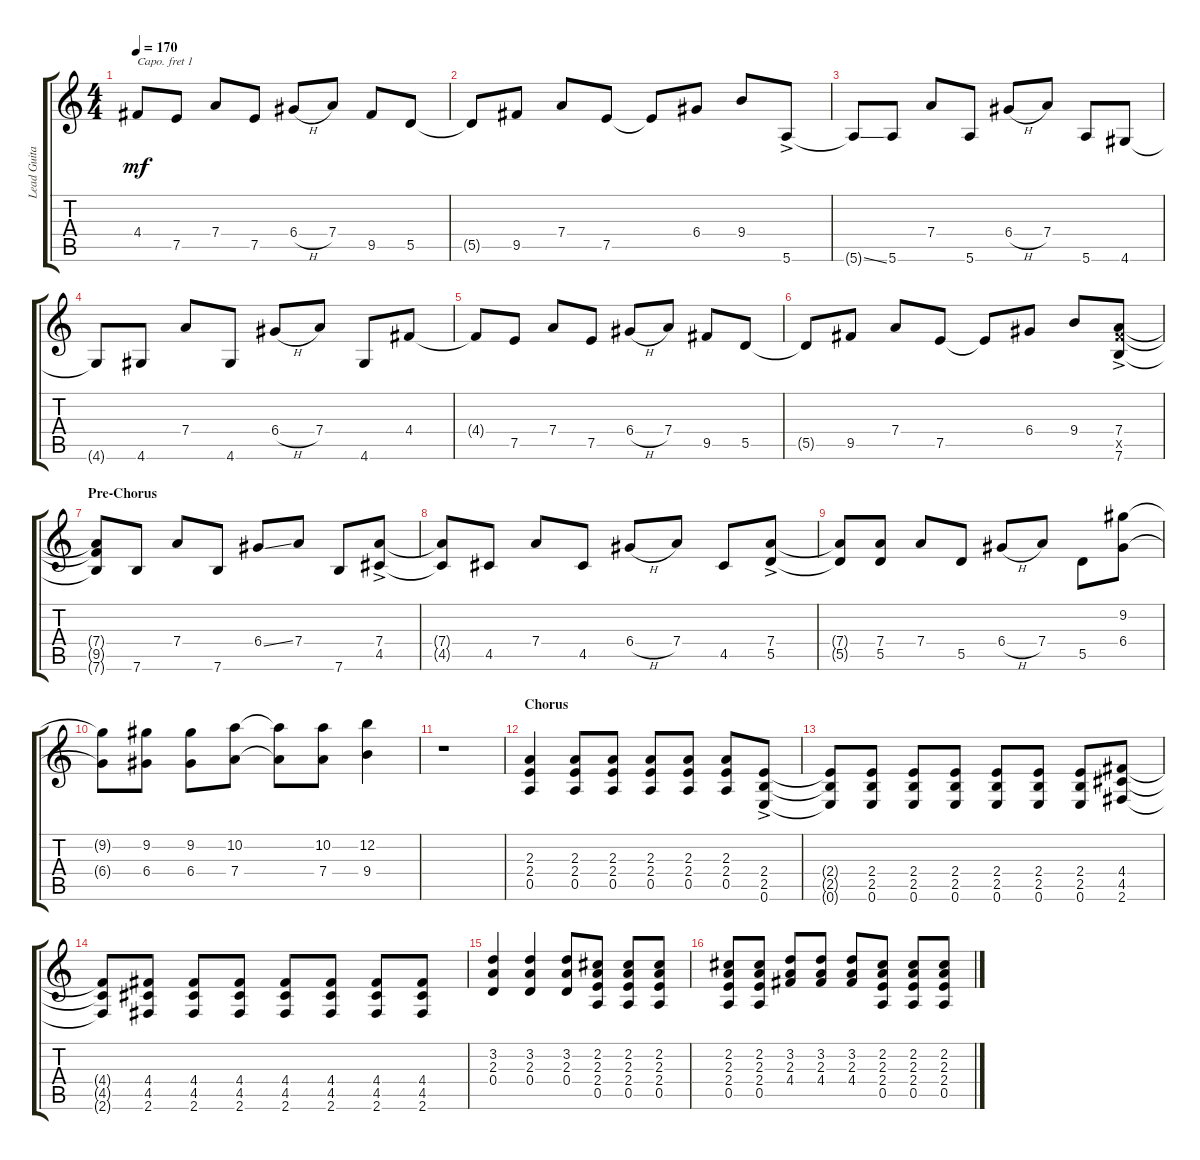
\track ("Lead Guitar - Jeff Stinco" "Lead Guita") {instrument overdrivenguitar}
\staff {score tabs}
\capo 1
\tuning (Eb4 Bb3 Gb3 Db3 Ab2 Eb2) {hide}
\ts (4 4)
\tempo 170
\clef g2
\ks c
4.4{t}.8{dy mf} 7.5.8 7.4.8 7.5.8 6.4{h}.8 7.4.8 9.5.8 5.5.8 |
5.5{t}.8 9.5.8 7.4.8 7.5.8 7.5{t}.8 6.4.8 9.4.8 5.6{ac}.8 |
5.6{ss t}.8 5.6.8 7.4.8 5.6.8 6.4{h}.8 7.4.8 5.6.8 4.6.8 |
4.6{t}.8 4.6.8 7.4.8 4.6.8 6.4{h}.8 7.4.8 4.6.8 4.4.8 |
4.4{t}.8 7.5.8 7.4.8 7.5.8 6.4{h}.8 7.4.8 9.5.8 5.5.8 |
5.5{t}.8 9.5.8 7.4.8 7.5.8 7.5{t}.8 6.4.8 9.4.8 (7.4{ac} 9.5{ac x} 7.6{ac}).8 |
\section ("" "Pre-Chorus")
(7.4{t} 9.5{t} 7.6{t}).8 7.6.8 7.4.8 7.6.8 6.4{ss}.8 7.4.8 7.6.8 (7.4{ac} 4.5{ac}).8 |
(7.4{t} 4.5{t}).8 4.5.8 7.4.8 4.5.8 6.4{h}.8 7.4.8 4.5.8 (7.4{ac} 5.5{ac}).8 |
(7.4{t} 5.5{t}).8 (7.4 5.5).8 7.4.8 5.5.8 6.4{h}.8 7.4.8 5.5.8 (9.2 6.4).8 |
(9.2{t} 6.4{t}).8 (9.2 6.4).8 (9.2 6.4).8 (10.2 7.4).8 (10.2{t} 7.4{t}).8 (10.2 7.4).8 (12.2 9.4).4 |
r.1 |
\section ("" "Chorus")
(2.3 2.4 0.5).4 (2.3 2.4 0.5).8 (2.3 2.4 0.5).8 (2.3 2.4 0.5).8 (2.3 2.4 0.5).8 (2.3 2.4 0.5).8 (2.4{ac} 2.5{ac} 0.6{ac}).8 |
(2.4{t} 2.5{t} 0.6{t}).8 (2.4 2.5 0.6).8 (2.4 2.5 0.6).8 (2.4 2.5 0.6).8 (2.4 2.5 0.6).8 (2.4 2.5 0.6).8 (2.4 2.5 0.6).8 (4.4 4.5 2.6).8 |
(4.4{t} 4.5{t} 2.6{t}).8 (4.4 4.5 2.6).8 (4.4 4.5 2.6).8 (4.4 4.5 2.6).8 (4.4 4.5 2.6).8 (4.4 4.5 2.6).8 (4.4 4.5 2.6).8 (4.4 4.5 2.6).8 |
(3.2 2.3 0.4).4 (3.2 2.3 0.4).4 (3.2 2.3 0.4).8 (2.2 2.3 2.4 0.5).8 (2.2 2.3 2.4 0.5).8 (2.2 2.3 2.4 0.5).8 |
(2.2 2.3 2.4 0.5).8 (2.2 2.3 2.4 0.5).8 (3.2 2.3 4.4).8 (3.2 2.3 4.4).8 (3.2 2.3 4.4).8 (2.2 2.3 2.4 0.5).8 (2.2 2.3 2.4 0.5).8 (2.2 2.3 2.4 0.5).8
